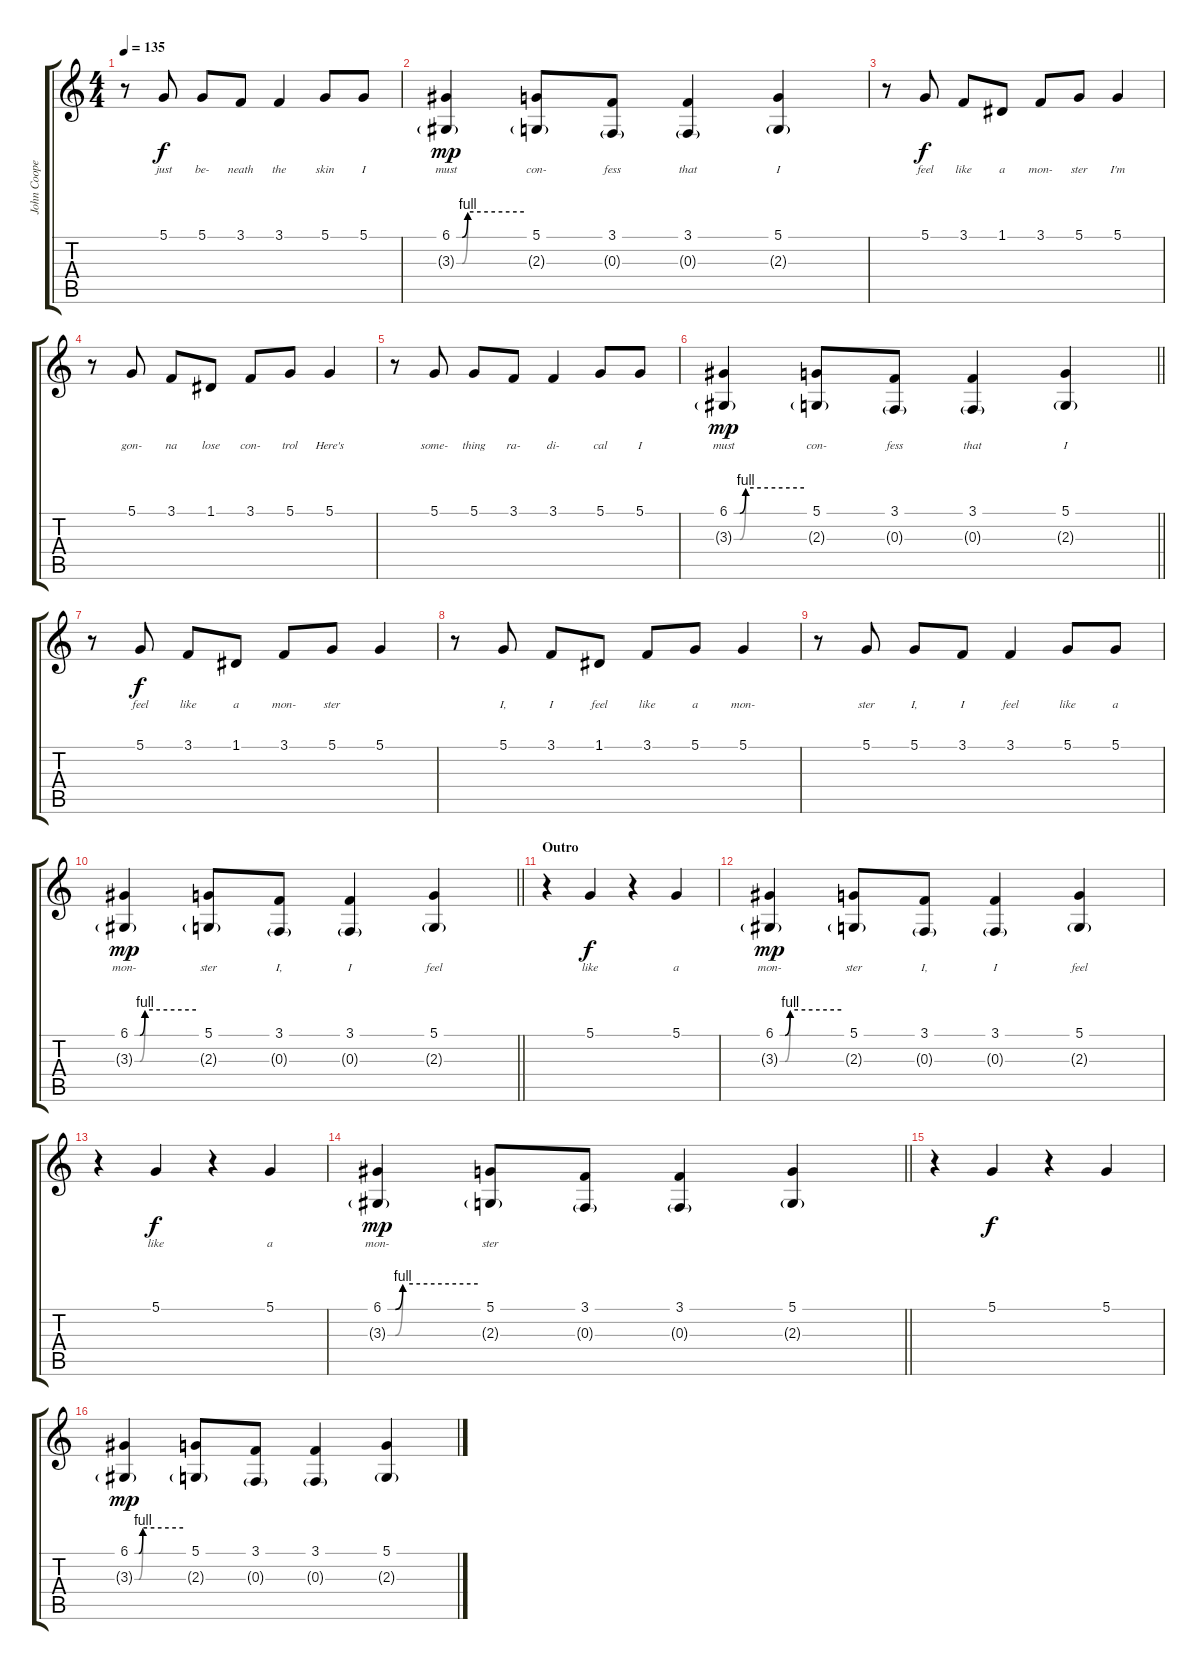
\track ("John Cooper (Vocals)" "John Coope") {instrument tenorsax}
\staff {score tabs}
\tuning (D4 A3 F3 C3 G2 C2) {hide}
\ts (4 4)
\tempo 135
\clef g2
\ks c
r.8{dy f} 5.1.8{lyrics (0 "just") lyrics (1 "") lyrics (2 "") lyrics (3 "") lyrics (4 "")} 5.1.8{lyrics (0 "be-") lyrics (1 "") lyrics (2 "") lyrics (3 "") lyrics (4 "")} 3.1.8{lyrics (0 "neath") lyrics (1 "") lyrics (2 "") lyrics (3 "") lyrics (4 "")} 3.1.4{lyrics (0 "the") lyrics (1 "") lyrics (2 "") lyrics (3 "") lyrics (4 "")} 5.1.8{lyrics (0 "skin") lyrics (1 "") lyrics (2 "") lyrics (3 "") lyrics (4 "")} 5.1.8{lyrics (0 "I") lyrics (1 "") lyrics (2 "") lyrics (3 "") lyrics (4 "")} |
(6.1{be (custom 0 0 5 0 10 4 60 4)} 3.3{be (custom 0 0 5 0 10 4 60 4) g}).4{lyrics (0 "must") lyrics (1 "") lyrics (2 "") lyrics (3 "") lyrics (4 "") dy mp} (5.1 2.3{g}).8{lyrics (0 "con-") lyrics (1 "") lyrics (2 "") lyrics (3 "") lyrics (4 "")} (3.1 0.3{g}).8{lyrics (0 "fess") lyrics (1 "") lyrics (2 "") lyrics (3 "") lyrics (4 "")} (3.1 0.3{g}).4{lyrics (0 "that") lyrics (1 "") lyrics (2 "") lyrics (3 "") lyrics (4 "")} (5.1 2.3{g}).4{lyrics (0 "I") lyrics (1 "") lyrics (2 "") lyrics (3 "") lyrics (4 "")} |
r.8 5.1.8{lyrics (0 "feel") lyrics (1 "") lyrics (2 "") lyrics (3 "") lyrics (4 "") dy f} 3.1.8{lyrics (0 "like") lyrics (1 "") lyrics (2 "") lyrics (3 "") lyrics (4 "")} 1.1.8{lyrics (0 "a") lyrics (1 "") lyrics (2 "") lyrics (3 "") lyrics (4 "")} 3.1.8{lyrics (0 "mon-") lyrics (1 "") lyrics (2 "") lyrics (3 "") lyrics (4 "")} 5.1.8{lyrics (0 "ster") lyrics (1 "") lyrics (2 "") lyrics (3 "") lyrics (4 "")} 5.1.4{lyrics (0 "I'm") lyrics (1 "") lyrics (2 "") lyrics (3 "") lyrics (4 "")} |
r.8 5.1.8{lyrics (0 "gon-") lyrics (1 "") lyrics (2 "") lyrics (3 "") lyrics (4 "")} 3.1.8{lyrics (0 "na") lyrics (1 "") lyrics (2 "") lyrics (3 "") lyrics (4 "")} 1.1.8{lyrics (0 "lose") lyrics (1 "") lyrics (2 "") lyrics (3 "") lyrics (4 "")} 3.1.8{lyrics (0 "con-") lyrics (1 "") lyrics (2 "") lyrics (3 "") lyrics (4 "")} 5.1.8{lyrics (0 "trol") lyrics (1 "") lyrics (2 "") lyrics (3 "") lyrics (4 "")} 5.1.4{lyrics (0 "Here's") lyrics (1 "") lyrics (2 "") lyrics (3 "") lyrics (4 "")} |
r.8 5.1.8{lyrics (0 "some-") lyrics (1 "") lyrics (2 "") lyrics (3 "") lyrics (4 "")} 5.1.8{lyrics (0 "thing") lyrics (1 "") lyrics (2 "") lyrics (3 "") lyrics (4 "")} 3.1.8{lyrics (0 "ra-") lyrics (1 "") lyrics (2 "") lyrics (3 "") lyrics (4 "")} 3.1.4{lyrics (0 "di-") lyrics (1 "") lyrics (2 "") lyrics (3 "") lyrics (4 "")} 5.1.8{lyrics (0 "cal") lyrics (1 "") lyrics (2 "") lyrics (3 "") lyrics (4 "")} 5.1.8{lyrics (0 "I") lyrics (1 "") lyrics (2 "") lyrics (3 "") lyrics (4 "")} |
\barLineRight lightlight
(6.1{be (custom 0 0 5 0 10 4 60 4)} 3.3{be (custom 0 0 5 0 10 4 60 4) g}).4{lyrics (0 "must") lyrics (1 "") lyrics (2 "") lyrics (3 "") lyrics (4 "") dy mp} (5.1 2.3{g}).8{lyrics (0 "con-") lyrics (1 "") lyrics (2 "") lyrics (3 "") lyrics (4 "")} (3.1 0.3{g}).8{lyrics (0 "fess") lyrics (1 "") lyrics (2 "") lyrics (3 "") lyrics (4 "")} (3.1 0.3{g}).4{lyrics (0 "that") lyrics (1 "") lyrics (2 "") lyrics (3 "") lyrics (4 "")} (5.1 2.3{g}).4{lyrics (0 "I") lyrics (1 "") lyrics (2 "") lyrics (3 "") lyrics (4 "")} |
r.8 5.1.8{lyrics (0 "feel") lyrics (1 "") lyrics (2 "") lyrics (3 "") lyrics (4 "") dy f} 3.1.8{lyrics (0 "like") lyrics (1 "") lyrics (2 "") lyrics (3 "") lyrics (4 "")} 1.1.8{lyrics (0 "a") lyrics (1 "") lyrics (2 "") lyrics (3 "") lyrics (4 "")} 3.1.8{lyrics (0 "mon-") lyrics (1 "") lyrics (2 "") lyrics (3 "") lyrics (4 "")} 5.1.8{lyrics (0 "ster") lyrics (1 "") lyrics (2 "") lyrics (3 "") lyrics (4 "")} 5.1.4{lyrics (0 "") lyrics (1 "") lyrics (2 "") lyrics (3 "") lyrics (4 "")} |
r.8 5.1.8{lyrics (0 "I,") lyrics (1 "") lyrics (2 "") lyrics (3 "") lyrics (4 "")} 3.1.8{lyrics (0 "I") lyrics (1 "") lyrics (2 "") lyrics (3 "") lyrics (4 "")} 1.1.8{lyrics (0 "feel") lyrics (1 "") lyrics (2 "") lyrics (3 "") lyrics (4 "")} 3.1.8{lyrics (0 "like") lyrics (1 "") lyrics (2 "") lyrics (3 "") lyrics (4 "")} 5.1.8{lyrics (0 "a") lyrics (1 "") lyrics (2 "") lyrics (3 "") lyrics (4 "")} 5.1.4{lyrics (0 "mon-") lyrics (1 "") lyrics (2 "") lyrics (3 "") lyrics (4 "")} |
r.8 5.1.8{lyrics (0 "ster") lyrics (1 "") lyrics (2 "") lyrics (3 "") lyrics (4 "")} 5.1.8{lyrics (0 "I,") lyrics (1 "") lyrics (2 "") lyrics (3 "") lyrics (4 "")} 3.1.8{lyrics (0 "I") lyrics (1 "") lyrics (2 "") lyrics (3 "") lyrics (4 "")} 3.1.4{lyrics (0 "feel") lyrics (1 "") lyrics (2 "") lyrics (3 "") lyrics (4 "")} 5.1.8{lyrics (0 "like") lyrics (1 "") lyrics (2 "") lyrics (3 "") lyrics (4 "")} 5.1.8{lyrics (0 "a") lyrics (1 "") lyrics (2 "") lyrics (3 "") lyrics (4 "")} |
\barLineRight lightlight
(6.1{be (custom 0 0 5 0 10 4 60 4)} 3.3{be (custom 0 0 5 0 10 4 60 4) g}).4{lyrics (0 "mon-") lyrics (1 "") lyrics (2 "") lyrics (3 "") lyrics (4 "") dy mp} (5.1 2.3{g}).8{lyrics (0 "ster") lyrics (1 "") lyrics (2 "") lyrics (3 "") lyrics (4 "")} (3.1 0.3{g}).8{lyrics (0 "I,") lyrics (1 "") lyrics (2 "") lyrics (3 "") lyrics (4 "")} (3.1 0.3{g}).4{lyrics (0 "I") lyrics (1 "") lyrics (2 "") lyrics (3 "") lyrics (4 "")} (5.1 2.3{g}).4{lyrics (0 "feel") lyrics (1 "") lyrics (2 "") lyrics (3 "") lyrics (4 "")} |
\section ("" "Outro")
r.4 5.1.4{lyrics (0 "like") lyrics (1 "") lyrics (2 "") lyrics (3 "") lyrics (4 "") dy f} r.4 5.1.4{lyrics (0 "a") lyrics (1 "") lyrics (2 "") lyrics (3 "") lyrics (4 "")} |
(6.1{be (custom 0 0 5 0 10 4 60 4)} 3.3{be (custom 0 0 5 0 10 4 60 4) g}).4{lyrics (0 "mon-") lyrics (1 "") lyrics (2 "") lyrics (3 "") lyrics (4 "") dy mp} (5.1 2.3{g}).8{lyrics (0 "ster") lyrics (1 "") lyrics (2 "") lyrics (3 "") lyrics (4 "")} (3.1 0.3{g}).8{lyrics (0 "I,") lyrics (1 "") lyrics (2 "") lyrics (3 "") lyrics (4 "")} (3.1 0.3{g}).4{lyrics (0 "I") lyrics (1 "") lyrics (2 "") lyrics (3 "") lyrics (4 "")} (5.1 2.3{g}).4{lyrics (0 "feel") lyrics (1 "") lyrics (2 "") lyrics (3 "") lyrics (4 "")} |
r.4 5.1.4{lyrics (0 "like") lyrics (1 "") lyrics (2 "") lyrics (3 "") lyrics (4 "") dy f} r.4 5.1.4{lyrics (0 "a") lyrics (1 "") lyrics (2 "") lyrics (3 "") lyrics (4 "")} |
\barLineRight lightlight
(6.1{be (custom 0 0 5 0 10 4 60 4)} 3.3{be (custom 0 0 5 0 10 4 60 4) g}).4{lyrics (0 "mon-") lyrics (1 "") lyrics (2 "") lyrics (3 "") lyrics (4 "") dy mp} (5.1 2.3{g}).8{lyrics (0 "ster") lyrics (1 "") lyrics (2 "") lyrics (3 "") lyrics (4 "")} (3.1 0.3{g}).8 (3.1 0.3{g}).4 (5.1 2.3{g}).4 |
r.4 5.1.4{dy f} r.4 5.1.4 |
(6.1{be (custom 0 0 5 0 10 4 60 4)} 3.3{be (custom 0 0 5 0 10 4 60 4) g}).4{dy mp} (5.1 2.3{g}).8 (3.1 0.3{g}).8 (3.1 0.3{g}).4 (5.1 2.3{g}).4
